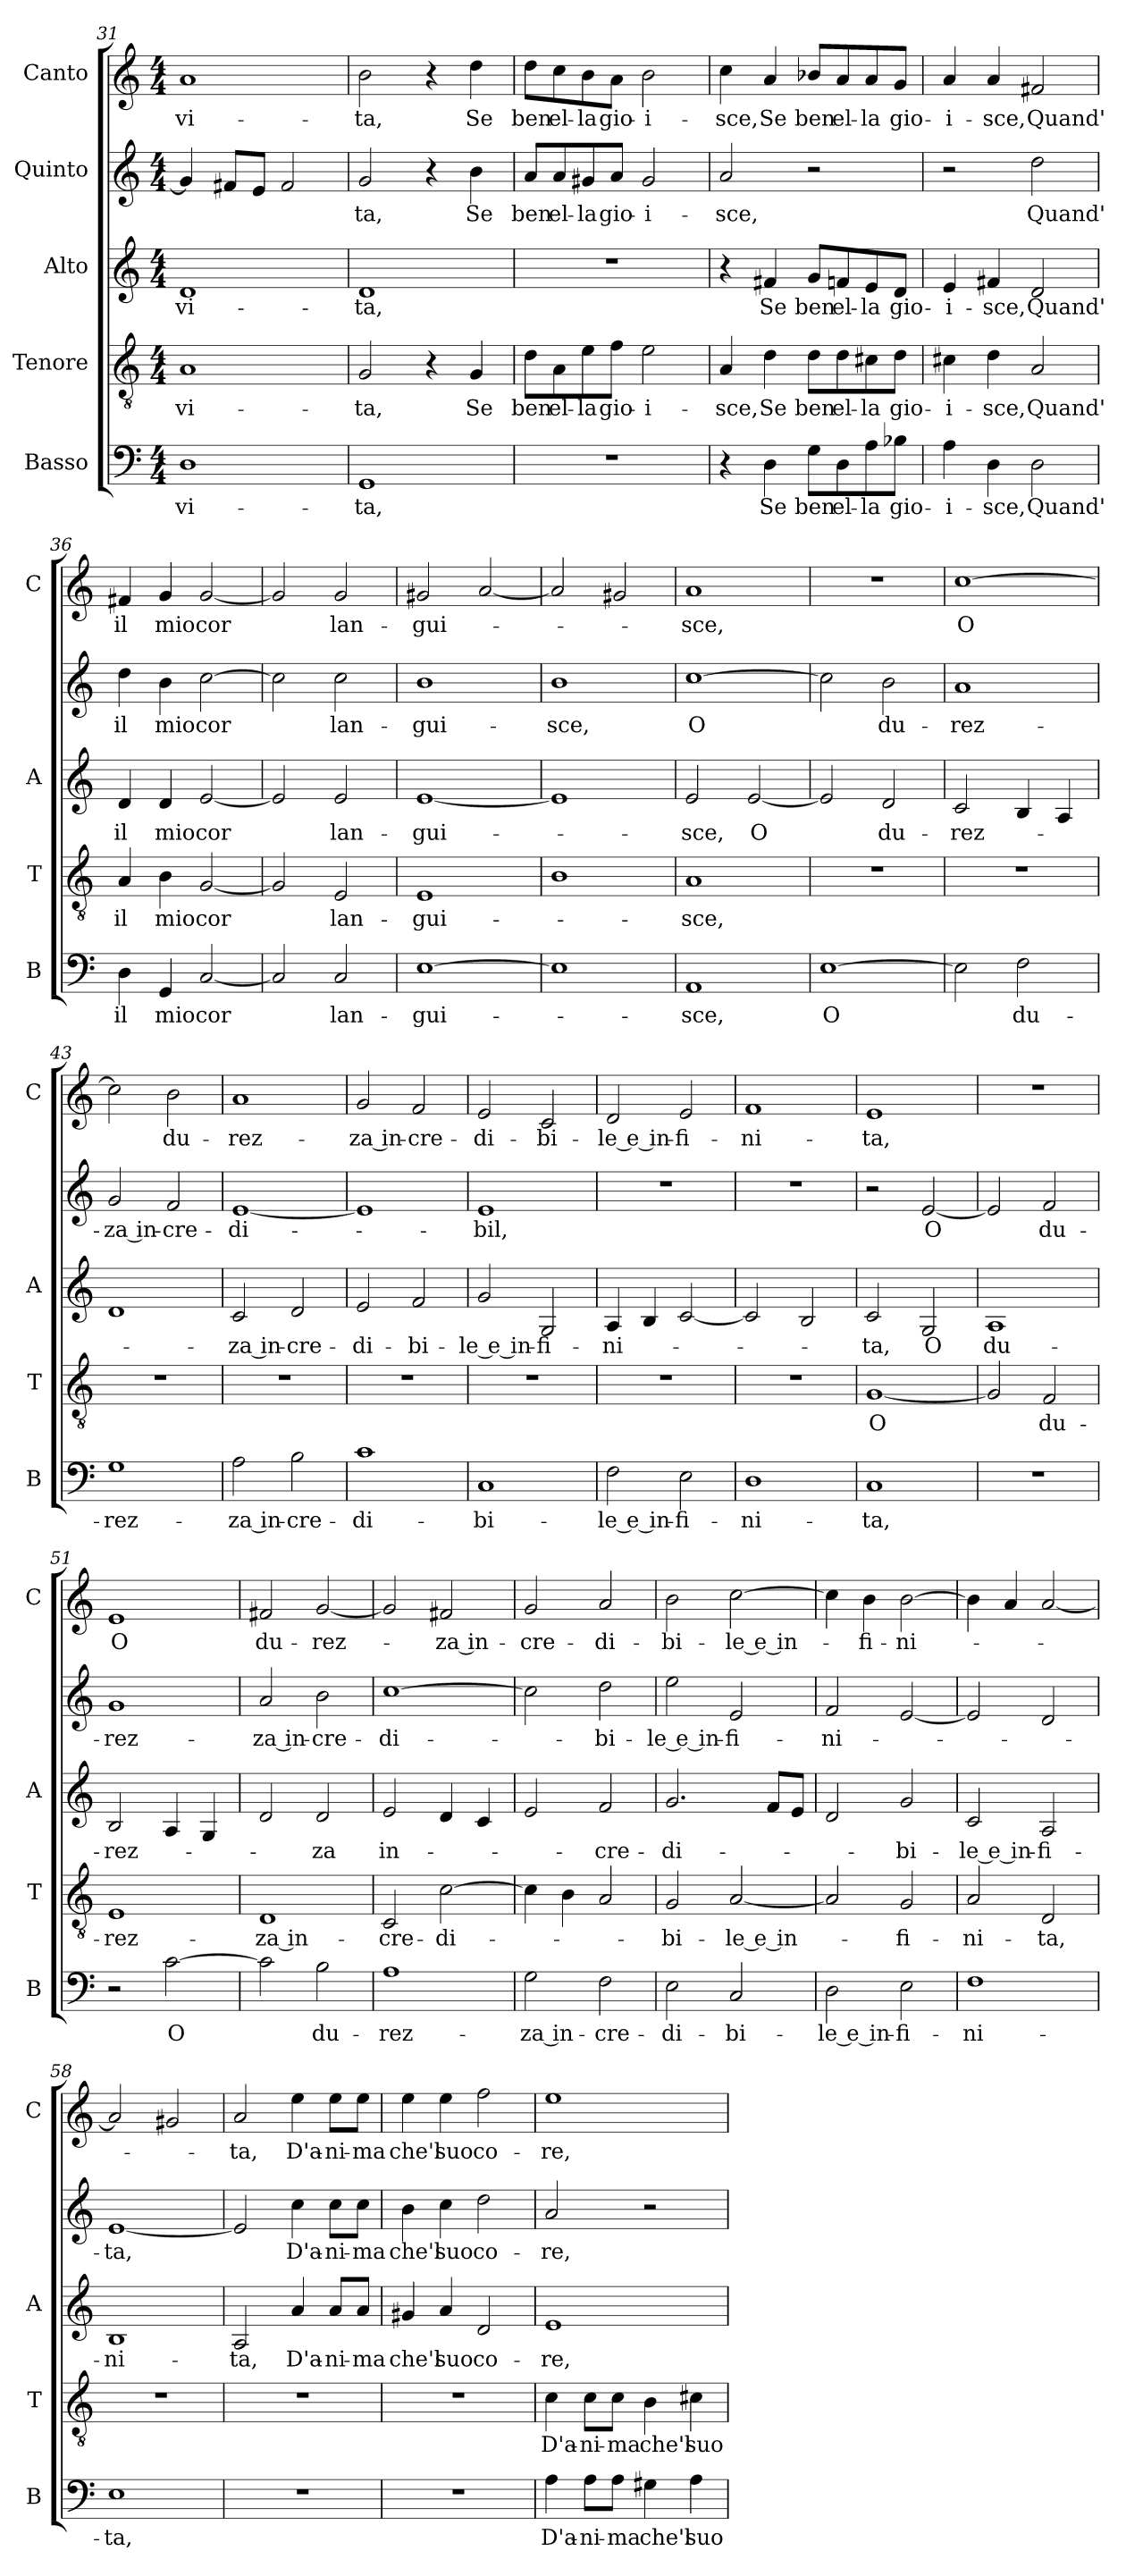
**kern	**text	**kern	**text	**kern	**text	**kern	**text	**kern	**text
*part5	*part5	*part4	*part4	*part3	*part3	*part2	*part2	*part1	*part1
*staff5	*staff5	*staff4	*staff4	*staff3	*staff3	*staff2	*staff2	*staff1	*staff1
*I"Basso	*	*I"Tenore	*	*I"Alto	*	*I"Quinto	*	*I"Canto	*
*I'B	*	*I'T	*	*I'A	*	*	*	*I'C	*
*clefF4	*	*clefGv2	*	*clefG2	*	*clefG2	*	*clefG2	*
*k[]	*	*k[]	*	*k[]	*	*k[]	*	*k[]	*
*C:	*	*C:	*	*C:	*	*C:	*	*C:	*
*M4/4	*	*M4/4	*	*M4/4	*	*M4/4	*	*M4/4	*
=31	=31	=31	=31	=31	=31	=31	=31	=31	=31
!	!LO:LY:b	!	!LO:LY:b	!	!LO:LY:b	!	!	!	!LO:LY:b
1D	vi-	1A	vi-	1d	vi-	4g/]	.	1a	vi-
.	.	.	.	.	.	8f#X/L	.	.	.
.	.	.	.	.	.	8e/J	.	.	.
.	.	.	.	.	.	2f#/	.	.	.
=32	=32	=32	=32	=32	=32	=32	=32	=32	=32
!	!LO:LY:b	!	!LO:LY:b	!	!LO:LY:b	!	!LO:LY:b	!	!LO:LY:b
1GG	-ta,	2G/	-ta,	1d	-ta,	2g/	-ta,	2b\	-ta,
.	.	4r	.	.	.	4r	.	4r	.
!	!	!	!LO:LY:b	!	!	!	!LO:LY:b	!	!LO:LY:b
.	.	4G/	Se	.	.	4b\	Se	4dd\	Se
!!LO:LB:g=z
=33	=33	=33	=33	=33	=33	=33	=33	=33	=33
!	!	!	!LO:LY:b	!	!	!	!LO:LY:b	!	!LO:LY:b
1r	.	8d\L	ben	1r	.	8a/L	ben	8dd\L	ben
!	!	!	!LO:LY:b	!	!	!	!LO:LY:b	!	!LO:LY:b
.	.	8A\	el-	.	.	8a/	el-	8cc\	el-
!	!	!	!LO:LY:b	!	!	!	!LO:LY:b	!	!LO:LY:b
.	.	8e\	-la	.	.	8g#X/	-la	8b\	-la
!	!	!	!LO:LY:b	!	!	!	!LO:LY:b	!	!LO:LY:b
.	.	8f\J	gio-	.	.	8a/J	gio-	8a\J	gio-
!	!	!	!LO:LY:b	!	!	!	!LO:LY:b	!	!LO:LY:b
.	.	2e\	-i-	.	.	2g#/	-i-	2b\	-i-
=34	=34	=34	=34	=34	=34	=34	=34	=34	=34
!	!	!	!LO:LY:b	!	!	!	!LO:LY:b	!	!LO:LY:b
4r	.	4A/	-sce,	4r	.	2a/	-sce,	4cc\	-sce,
!	!LO:LY:b	!	!LO:LY:b	!	!LO:LY:b	!	!	!	!LO:LY:b
4D\	Se	4d\	Se	4f#X/	Se	.	.	4a/	Se
!	!LO:LY:b	!	!LO:LY:b	!	!LO:LY:b	!	!	!	!LO:LY:b
8G\L	ben	8d\L	ben	8g/L	ben	2r	.	8b-X/L	ben
!	!LO:LY:b	!	!LO:LY:b	!	!LO:LY:b	!	!	!	!LO:LY:b
8D\	el-	8d\	el-	8fn/	el-	.	.	8a/	el-
!	!LO:LY:b	!	!LO:LY:b	!	!LO:LY:b	!	!	!	!LO:LY:b
8A\	-la	8c#X\	-la	8e/	-la	.	.	8a/	-la
!	!LO:LY:b	!	!LO:LY:b	!	!LO:LY:b	!	!	!	!LO:LY:b
8B-X\J	gio-	8d\J	gio-	8d/J	gio-	.	.	8g/J	gio-
=35	=35	=35	=35	=35	=35	=35	=35	=35	=35
!	!LO:LY:b	!	!LO:LY:b	!	!LO:LY:b	!	!	!	!LO:LY:b
4A\	-i-	4c#X\	-i-	4e/	-i-	2r	.	4a/	-i-
!	!LO:LY:b	!	!LO:LY:b	!	!LO:LY:b	!	!	!	!LO:LY:b
4D\	-sce,	4d\	-sce,	4f#X/	-sce,	.	.	4a/	-sce,
!	!LO:LY:b	!	!LO:LY:b	!	!LO:LY:b	!	!LO:LY:b	!	!LO:LY:b
2D\	Quand'	2A/	Quand'	2d/	Quand'	2dd\	Quand'	2f#X/	Quand'
=36	=36	=36	=36	=36	=36	=36	=36	=36	=36
!	!LO:LY:b	!	!LO:LY:b	!	!LO:LY:b	!	!LO:LY:b	!	!LO:LY:b
4D\	il	4A/	il	4d/	il	4dd\	il	4f#X/	il
!	!LO:LY:b	!	!LO:LY:b	!	!LO:LY:b	!	!LO:LY:b	!	!LO:LY:b
4GG/	mio	4B\	mio	4d/	mio	4b\	mio	4g/	mio
!	!LO:LY:b	!	!LO:LY:b	!	!LO:LY:b	!	!LO:LY:b	!	!LO:LY:b
[2C/	cor	[2G/	cor	[2e/	cor	[2cc\	cor	[2g/	cor
=37	=37	=37	=37	=37	=37	=37	=37	=37	=37
2C/]	.	2G/]	.	2e/]	.	2cc\]	.	2g/]	.
!	!LO:LY:b	!	!LO:LY:b	!	!LO:LY:b	!	!LO:LY:b	!	!LO:LY:b
2C/	lan-	2E/	lan-	2e/	lan-	2cc\	lan-	2g/	lan-
=38	=38	=38	=38	=38	=38	=38	=38	=38	=38
!	!LO:LY:b	!	!LO:LY:b	!	!LO:LY:b	!	!LO:LY:b	!	!LO:LY:b
[1E	-gui-	1E	-gui-	[1e	-gui-	1b	-gui-	2g#X/	-gui-
.	.	.	.	.	.	.	.	[2a/	.
=39	=39	=39	=39	=39	=39	=39	=39	=39	=39
!	!	!	!	!	!	!	!LO:LY:b	!	!
1E]	.	1B	.	1e]	.	1b	-sce,	2a/]	.
.	.	.	.	.	.	.	.	2g#X/	.
!!LO:LB:g=z
=40	=40	=40	=40	=40	=40	=40	=40	=40	=40
!	!LO:LY:b	!	!LO:LY:b	!	!LO:LY:b	!	!LO:LY:b	!	!LO:LY:b
1AA	-sce,	1A	-sce,	2e/	-sce,	[1cc	O	1a	-sce,
!	!	!	!	!	!LO:LY:b	!	!	!	!
.	.	.	.	[2e/	O	.	.	.	.
=41	=41	=41	=41	=41	=41	=41	=41	=41	=41
!	!LO:LY:b	!	!	!	!	!	!	!	!
[1E	O	1r	.	2e/]	.	2cc\]	.	1r	.
!	!	!	!	!	!LO:LY:b	!	!LO:LY:b	!	!
.	.	.	.	2d/	du-	2b\	du-	.	.
=42	=42	=42	=42	=42	=42	=42	=42	=42	=42
!	!	!	!	!	!LO:LY:b	!	!LO:LY:b	!	!LO:LY:b
2E\]	.	1r	.	2c/	-rez-	1a	-rez-	[1cc	O
!	!LO:LY:b	!	!	!	!	!	!	!	!
2F\	du-	.	.	4B/	.	.	.	.	.
.	.	.	.	4A/	.	.	.	.	.
=43	=43	=43	=43	=43	=43	=43	=43	=43	=43
!	!LO:LY:b	!	!	!	!	!	!LO:LY:b	!	!
1G	-rez-	1r	.	1d	.	2g/	-za in-	2cc\]	.
!	!	!	!	!	!	!	!LO:LY:b	!	!LO:LY:b
.	.	.	.	.	.	2f/	-cre-	2b\	du-
=44	=44	=44	=44	=44	=44	=44	=44	=44	=44
!	!LO:LY:b	!	!	!	!LO:LY:b	!	!LO:LY:b	!	!LO:LY:b
2A\	-za in-	1r	.	2c/	-za in-	[1e	-di-	1a	-rez-
!	!LO:LY:b	!	!	!	!LO:LY:b	!	!	!	!
2B\	-cre-	.	.	2d/	-cre-	.	.	.	.
=45	=45	=45	=45	=45	=45	=45	=45	=45	=45
!	!LO:LY:b	!	!	!	!LO:LY:b	!	!	!	!LO:LY:b
1c	-di-	1r	.	2e/	-di-	1e]	.	2g/	-za in-
!	!	!	!	!	!LO:LY:b	!	!	!	!LO:LY:b
.	.	.	.	2f/	-bi-	.	.	2f/	-cre-
=46	=46	=46	=46	=46	=46	=46	=46	=46	=46
!	!LO:LY:b	!	!	!	!LO:LY:b	!	!LO:LY:b	!	!LO:LY:b
1C	-bi-	1r	.	2g/	-le e in-	1e	-bil,	2e/	-di-
!	!	!	!	!	!LO:LY:b	!	!	!	!LO:LY:b
.	.	.	.	2G/	-fi-	.	.	2c/	-bi-
=47	=47	=47	=47	=47	=47	=47	=47	=47	=47
!	!LO:LY:b	!	!	!	!LO:LY:b	!	!	!	!LO:LY:b
2F\	-le e in-	1r	.	4A/	-ni-	1r	.	2d/	-le e in-
.	.	.	.	4B/	.	.	.	.	.
!	!LO:LY:b	!	!	!	!	!	!	!	!LO:LY:b
2E\	-fi-	.	.	[2c/	.	.	.	2e/	-fi-
=48	=48	=48	=48	=48	=48	=48	=48	=48	=48
!	!LO:LY:b	!	!	!	!	!	!	!	!LO:LY:b
1D	-ni-	1r	.	2c/]	.	1r	.	1f	-ni-
.	.	.	.	2B/	.	.	.	.	.
!!LO:PB:g=z
=49	=49	=49	=49	=49	=49	=49	=49	=49	=49
!	!LO:LY:b	!	!LO:LY:b	!	!LO:LY:b	!	!	!	!LO:LY:b
1C	-ta,	[1G	O	2c/	-ta,	2r	.	1e	-ta,
!	!	!	!	!	!LO:LY:b	!	!LO:LY:b	!	!
.	.	.	.	2G/	O	[2e/	O	.	.
=50	=50	=50	=50	=50	=50	=50	=50	=50	=50
!	!	!	!	!	!LO:LY:b	!	!	!	!
1r	.	2G/]	.	1A	du-	2e/]	.	1r	.
!	!	!	!LO:LY:b	!	!	!	!LO:LY:b	!	!
.	.	2F/	du-	.	.	2f/	du-	.	.
=51	=51	=51	=51	=51	=51	=51	=51	=51	=51
!	!	!	!LO:LY:b	!	!LO:LY:b	!	!LO:LY:b	!	!LO:LY:b
2r	.	1E	-rez-	2B/	-rez-	1g	-rez-	1e	O
!	!LO:LY:b	!	!	!	!	!	!	!	!
[2c\	O	.	.	4A/	.	.	.	.	.
.	.	.	.	4G/	.	.	.	.	.
=52	=52	=52	=52	=52	=52	=52	=52	=52	=52
!	!	!	!LO:LY:b	!	!	!	!LO:LY:b	!	!LO:LY:b
2c\]	.	1D	-za in-	2d/	.	2a/	-za in-	2f#X/	du-
!	!LO:LY:b	!	!	!	!LO:LY:b	!	!LO:LY:b	!	!LO:LY:b
2B\	du-	.	.	2d/	-za	2b\	-cre-	[2g/	-rez-
=53	=53	=53	=53	=53	=53	=53	=53	=53	=53
!	!LO:LY:b	!	!LO:LY:b	!	!LO:LY:b	!	!LO:LY:b	!	!
1A	-rez-	2C/	-cre-	2e/	in-	[1cc	-di-	2g/]	.
!	!	!	!LO:LY:b	!	!	!	!	!	!LO:LY:b
.	.	[2c\	-di-	4d/	.	.	.	2f#X/	-za in-
.	.	.	.	4c/	.	.	.	.	.
=54	=54	=54	=54	=54	=54	=54	=54	=54	=54
!	!LO:LY:b	!	!	!	!	!	!	!	!LO:LY:b
2G\	-za in-	4c\]	.	2e/	.	2cc\]	.	2g/	-cre-
.	.	4B\	.	.	.	.	.	.	.
!	!LO:LY:b	!	!	!	!LO:LY:b	!	!LO:LY:b	!	!LO:LY:b
2F\	-cre-	2A/	.	2f/	-cre-	2dd\	-bi-	2a/	-di-
=55	=55	=55	=55	=55	=55	=55	=55	=55	=55
!	!LO:LY:b	!	!LO:LY:b	!	!LO:LY:b	!	!LO:LY:b	!	!LO:LY:b
2E\	-di-	2G/	-bi-	2.g/	-di-	2ee\	-le e in-	2b\	-bi-
!	!LO:LY:b	!	!LO:LY:b	!	!	!	!LO:LY:b	!	!LO:LY:b
2C/	-bi-	[2A/	-le e in-	.	.	2e/	-fi-	[2cc\	-le e in-
.	.	.	.	8f/L	.	.	.	.	.
.	.	.	.	8e/J	.	.	.	.	.
=56	=56	=56	=56	=56	=56	=56	=56	=56	=56
!	!LO:LY:b	!	!	!	!	!	!LO:LY:b	!	!
2D\	-le e in-	2A/]	.	2d/	.	2f/	-ni-	4cc\]	.
!	!	!	!	!	!	!	!	!	!LO:LY:b
.	.	.	.	.	.	.	.	4b\	-fi-
!	!LO:LY:b	!	!LO:LY:b	!	!LO:LY:b	!	!	!	!LO:LY:b
2E\	-fi-	2G/	-fi-	2g/	-bi-	[2e/	.	[2b\	-ni-
=57	=57	=57	=57	=57	=57	=57	=57	=57	=57
!	!LO:LY:b	!	!LO:LY:b	!	!LO:LY:b	!	!	!	!
1F	-ni-	2A/	-ni-	2c/	-le e in-	2e/]	.	4b\]	.
.	.	.	.	.	.	.	.	4a/	.
!	!	!	!LO:LY:b	!	!LO:LY:b	!	!	!	!
.	.	2D/	-ta,	2A/	-fi-	2d/	.	[2a/	.
!!LO:LB:g=z
=58	=58	=58	=58	=58	=58	=58	=58	=58	=58
!	!LO:LY:b	!	!	!	!LO:LY:b	!	!LO:LY:b	!	!
1E	-ta,	1r	.	1B	-ni-	[1e	-ta,	2a/]	.
.	.	.	.	.	.	.	.	2g#X/	.
=59	=59	=59	=59	=59	=59	=59	=59	=59	=59
!	!	!	!	!	!LO:LY:b	!	!	!	!LO:LY:b
1r	.	1r	.	2A/	-ta,	2e/]	.	2a/	-ta,
!	!	!	!	!	!LO:LY:b	!	!LO:LY:b	!	!LO:LY:b
.	.	.	.	4a/	D'a-	4cc\	D'a-	4ee\	D'a-
!	!	!	!	!	!LO:LY:b	!	!LO:LY:b	!	!LO:LY:b
.	.	.	.	8a/L	-ni-	8cc\L	-ni-	8ee\L	-ni-
!	!	!	!	!	!LO:LY:b	!	!LO:LY:b	!	!LO:LY:b
.	.	.	.	8a/J	-ma	8cc\J	-ma	8ee\J	-ma
=60	=60	=60	=60	=60	=60	=60	=60	=60	=60
!	!	!	!	!	!LO:LY:b	!	!LO:LY:b	!	!LO:LY:b
1r	.	1r	.	4g#X/	che'l	4b\	che'l	4ee\	che'l
!	!	!	!	!	!LO:LY:b	!	!LO:LY:b	!	!LO:LY:b
.	.	.	.	4a/	suo	4cc\	suo	4ee\	suo
!	!	!	!	!	!LO:LY:b	!	!LO:LY:b	!	!LO:LY:b
.	.	.	.	2d/	co-	2dd\	co-	2ff\	co-
=61	=61	=61	=61	=61	=61	=61	=61	=61	=61
!	!LO:LY:b	!	!LO:LY:b	!	!LO:LY:b	!	!LO:LY:b	!	!LO:LY:b
4A\	D'a-	4c\	D'a-	1e	-re,	2a/	-re,	1ee	-re,
!	!LO:LY:b	!	!LO:LY:b	!	!	!	!	!	!
8A\L	-ni-	8c\L	-ni-	.	.	.	.	.	.
!	!LO:LY:b	!	!LO:LY:b	!	!	!	!	!	!
8A\J	-ma	8c\J	-ma	.	.	.	.	.	.
!	!LO:LY:b	!	!LO:LY:b	!	!	!	!	!	!
4G#X\	che'l	4B\	che'l	.	.	2r	.	.	.
!	!LO:LY:b	!	!LO:LY:b	!	!	!	!	!	!
4A\	suo	4c#X\	suo	.	.	.	.	.	.
=	=	=	=	=	=	=	=	=	=
*-	*-	*-	*-	*-	*-	*-	*-	*-	*-
